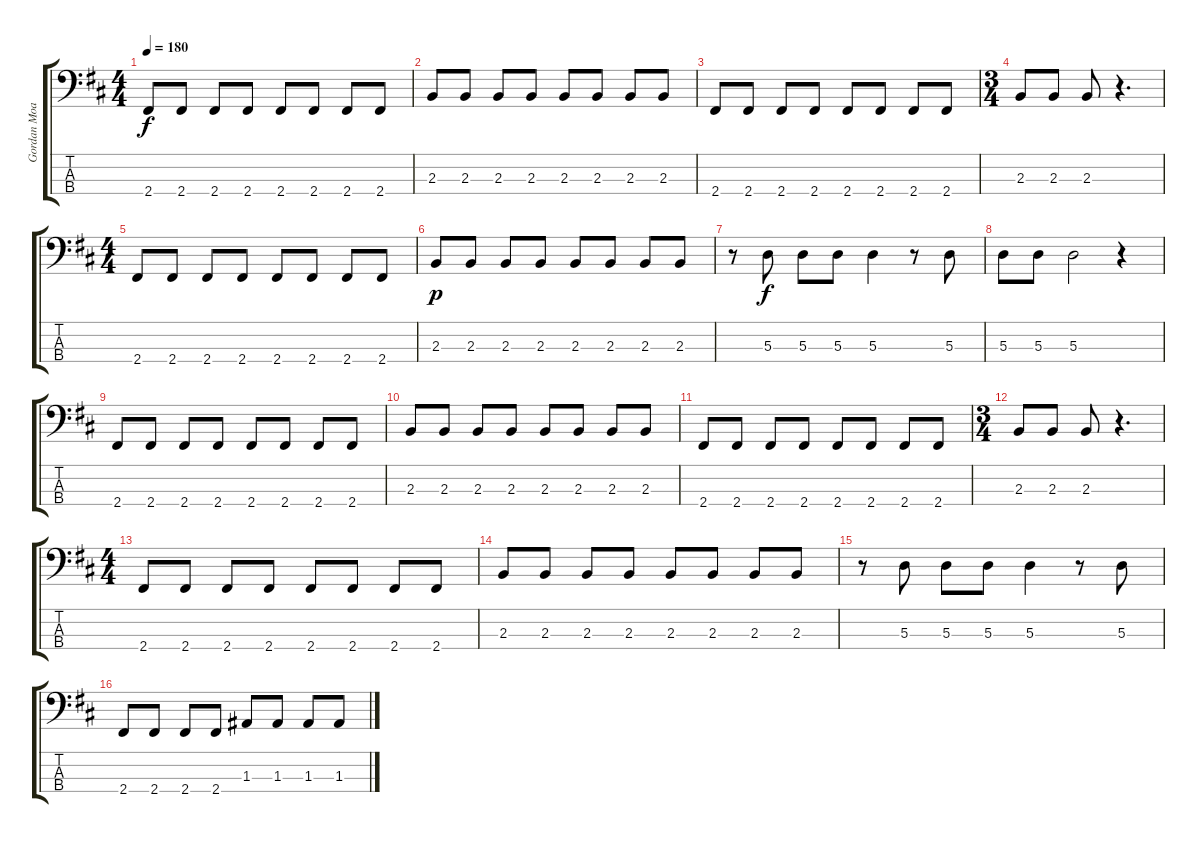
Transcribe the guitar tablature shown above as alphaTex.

\track ("Gordan Moakes" "Gordan Moa") {instrument electricbassfinger}
\staff {score tabs}
\tuning (G2 D2 A1 E1) {hide}
\ts (4 4)
\tempo 180
\clef f4
\ks d
2.4.8{dy f} 2.4.8 2.4.8 2.4.8 2.4.8 2.4.8 2.4.8 2.4.8 |
2.3.8 2.3.8 2.3.8 2.3.8 2.3.8 2.3.8 2.3.8 2.3.8 |
2.4.8 2.4.8 2.4.8 2.4.8 2.4.8 2.4.8 2.4.8 2.4.8 |
\ts (3 4)
2.3.8 2.3.8 2.3.8 r.4{d} |
\ts (4 4)
2.4.8 2.4.8 2.4.8 2.4.8 2.4.8 2.4.8 2.4.8 2.4.8 |
2.3.8{dy p} 2.3.8 2.3.8 2.3.8 2.3.8 2.3.8 2.3.8 2.3.8 |
r.8 5.3.8{dy f} 5.3.8 5.3.8 5.3.4 r.8 5.3.8 |
5.3.8 5.3.8 5.3.2 r.4 |
2.4.8 2.4.8 2.4.8 2.4.8 2.4.8 2.4.8 2.4.8 2.4.8 |
2.3.8 2.3.8 2.3.8 2.3.8 2.3.8 2.3.8 2.3.8 2.3.8 |
2.4.8 2.4.8 2.4.8 2.4.8 2.4.8 2.4.8 2.4.8 2.4.8 |
\ts (3 4)
2.3.8 2.3.8 2.3.8 r.4{d} |
\ts (4 4)
2.4.8 2.4.8 2.4.8 2.4.8 2.4.8 2.4.8 2.4.8 2.4.8 |
2.3.8 2.3.8 2.3.8 2.3.8 2.3.8 2.3.8 2.3.8 2.3.8 |
r.8 5.3.8 5.3.8 5.3.8 5.3.4 r.8 5.3.8 |
2.4.8 2.4.8 2.4.8 2.4.8 1.3.8 1.3.8 1.3.8 1.3.8
